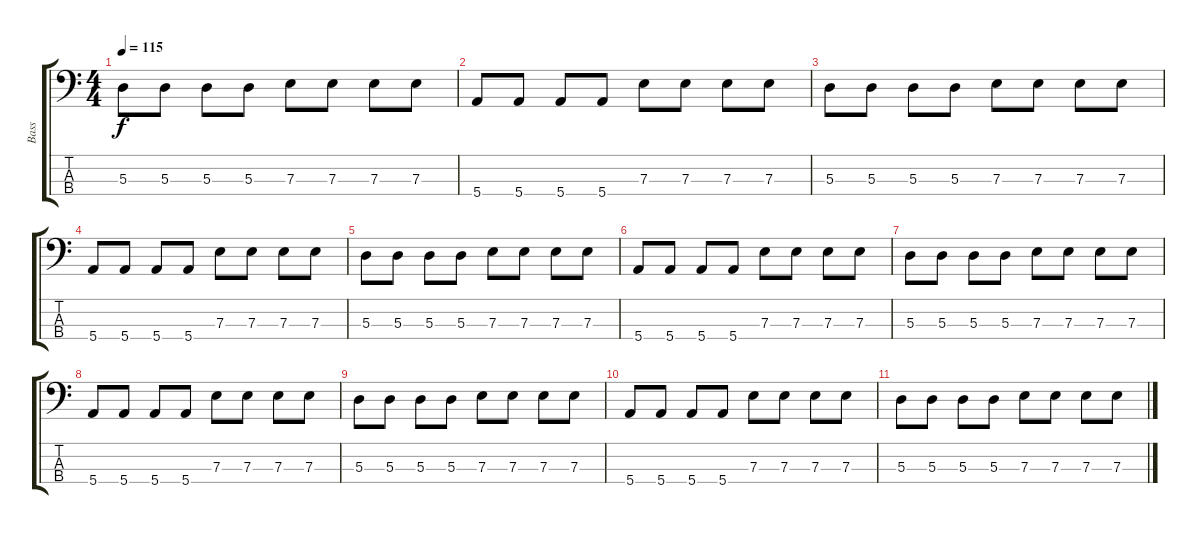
\track ("Bass" "Bass") {instrument electricbasspick}
\staff {score tabs}
\tuning (G2 D2 A1 E1) {hide}
\ts (4 4)
\tempo 115
\clef f4
\ks c
5.3.8{dy f} 5.3.8 5.3.8 5.3.8 7.3.8 7.3.8 7.3.8 7.3.8 |
5.4.8 5.4.8 5.4.8 5.4.8 7.3.8 7.3.8 7.3.8 7.3.8 |
5.3.8 5.3.8 5.3.8 5.3.8 7.3.8 7.3.8 7.3.8 7.3.8 |
5.4.8 5.4.8 5.4.8 5.4.8 7.3.8 7.3.8 7.3.8 7.3.8 |
5.3.8 5.3.8 5.3.8 5.3.8 7.3.8 7.3.8 7.3.8 7.3.8 |
5.4.8 5.4.8 5.4.8 5.4.8 7.3.8 7.3.8 7.3.8 7.3.8 |
5.3.8 5.3.8 5.3.8 5.3.8 7.3.8 7.3.8 7.3.8 7.3.8 |
5.4.8 5.4.8 5.4.8 5.4.8 7.3.8 7.3.8 7.3.8 7.3.8 |
5.3.8 5.3.8 5.3.8 5.3.8 7.3.8 7.3.8 7.3.8 7.3.8 |
5.4.8 5.4.8 5.4.8 5.4.8 7.3.8 7.3.8 7.3.8 7.3.8 |
5.3.8 5.3.8 5.3.8 5.3.8 7.3.8 7.3.8 7.3.8 7.3.8
